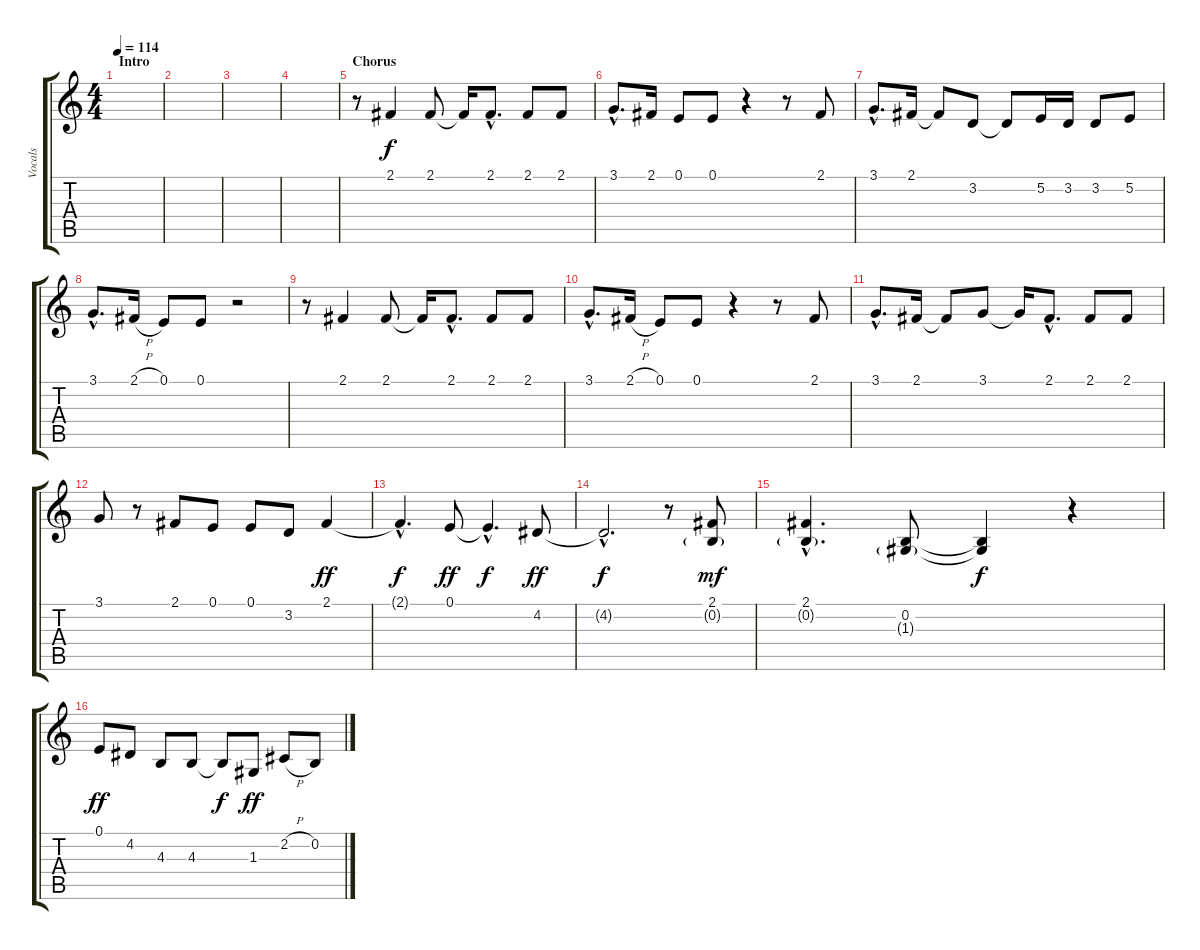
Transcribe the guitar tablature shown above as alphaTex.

\track ("Vocals" "Vocals") {instrument trumpet}
\staff {score tabs}
\tuning (E4 B3 G3 D3 A2 E2) {hide}
\ts (4 4)
\section ("" "Intro")
\tempo 114
\clef g2
\ks c
|
|
|
|
\section ("" "Chorus")
r.8 2.1.4 2.1.8 2.1{t}.16 2.1{hac}.8{d} 2.1.8 2.1.8 |
3.1{hac}.8{d} 2.1.16 0.1.8 0.1.8 r.4 r.8 2.1.8 |
3.1{hac}.8{d} 2.1.16 2.1{t}.8 3.2.8 3.2{t}.8 5.2.16 3.2.16 3.2.8 5.2.8 |
3.1{hac}.8{d} 2.1{h}.16 0.1.8 0.1.8 r.2 |
r.8 2.1.4 2.1.8 2.1{t}.16 2.1{hac}.8{d} 2.1.8 2.1.8 |
3.1{hac}.8{d} 2.1{h}.16 0.1.8 0.1.8 r.4 r.8 2.1.8 |
3.1{hac}.8{d} 2.1.16 2.1{t}.8 3.1.8 3.1{t}.16 2.1{hac}.8{d} 2.1.8 2.1.8 |
3.1.8 r.8 2.1.8 0.1.8 0.1.8 3.2.8 2.1.4{dy ff} |
2.1{hac t}.4{d dy f} 0.1.8{dy ff} 0.1{hac t}.4{d dy f} 4.2.8{dy ff} |
4.2{hac t}.2{d dy f} r.8 (2.1 0.2{g}).8{dy mf} |
(2.1{hac} 0.2{g hac}).4{d} (0.2 1.3{g}).8 (0.2{t} 1.3{t}).4{dy f} r.4 |
0.1.8{dy ff} 4.2.8 4.3.8 4.3.8 4.3{t}.8{dy f} 1.3.8{dy ff} 2.2{h}.8 0.2.8
